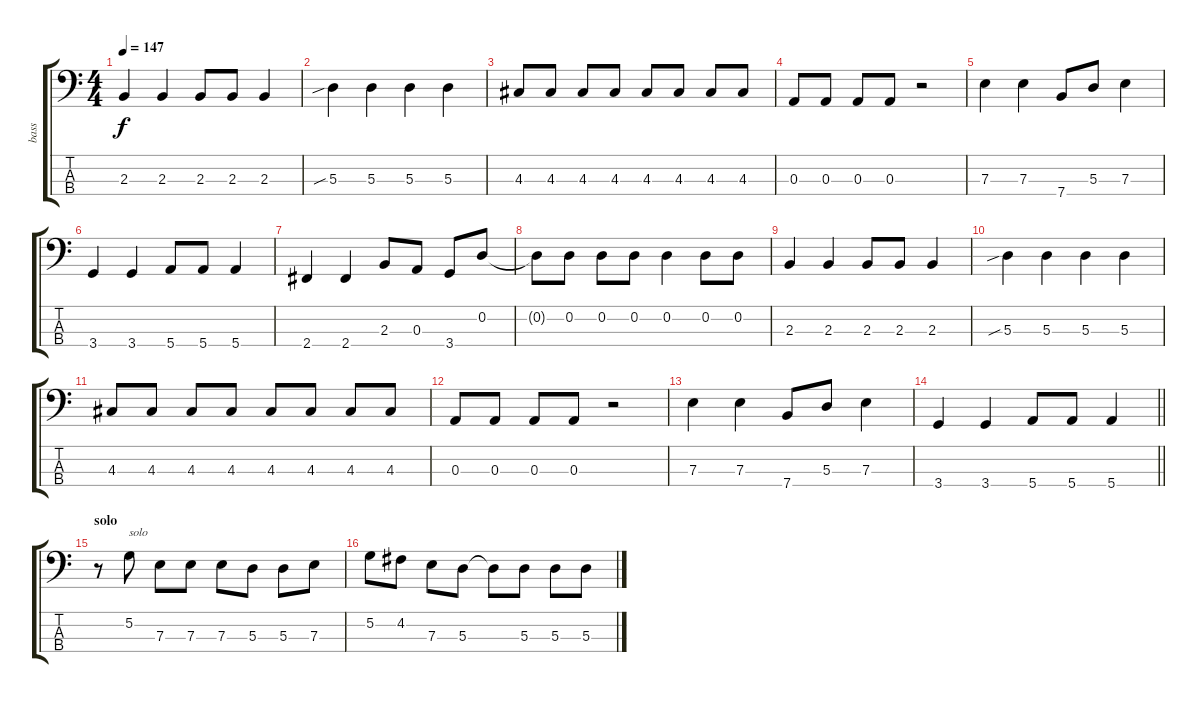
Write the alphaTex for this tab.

\track ("bass" "bass") {instrument electricbasspick}
\staff {score tabs}
\tuning (G2 D2 A1 E1) {hide}
\ts (4 4)
\tempo 147
\clef f4
\ks c
2.3.4{dy f} 2.3.4 2.3.8 2.3.8 2.3.4 |
5.3{sib}.4 5.3.4 5.3.4 5.3.4 |
4.3.8 4.3.8 4.3.8 4.3.8 4.3.8 4.3.8 4.3.8 4.3.8 |
0.3.8 0.3.8 0.3.8 0.3.8 r.2 |
7.3.4 7.3.4 7.4.8 5.3.8 7.3.4 |
3.4.4 3.4.4 5.4.8 5.4.8 5.4.4 |
2.4.4 2.4.4 2.3.8 0.3.8 3.4.8 0.2.8 |
0.2{t}.8 0.2.8 0.2.8 0.2.8 0.2.4 0.2.8 0.2.8 |
2.3.4 2.3.4 2.3.8 2.3.8 2.3.4 |
5.3{sib}.4 5.3.4 5.3.4 5.3.4 |
4.3.8 4.3.8 4.3.8 4.3.8 4.3.8 4.3.8 4.3.8 4.3.8 |
0.3.8 0.3.8 0.3.8 0.3.8 r.2 |
7.3.4 7.3.4 7.4.8 5.3.8 7.3.4 |
\barLineRight lightlight
3.4.4 3.4.4 5.4.8 5.4.8 5.4.4 |
\section ("" "solo")
r.8 5.2.8{txt "solo"} 7.3.8 7.3.8 7.3.8 5.3.8 5.3.8 7.3.8 |
5.2.8 4.2.8 7.3.8 5.3.8 5.3{t}.8 5.3.8 5.3.8 5.3.8
